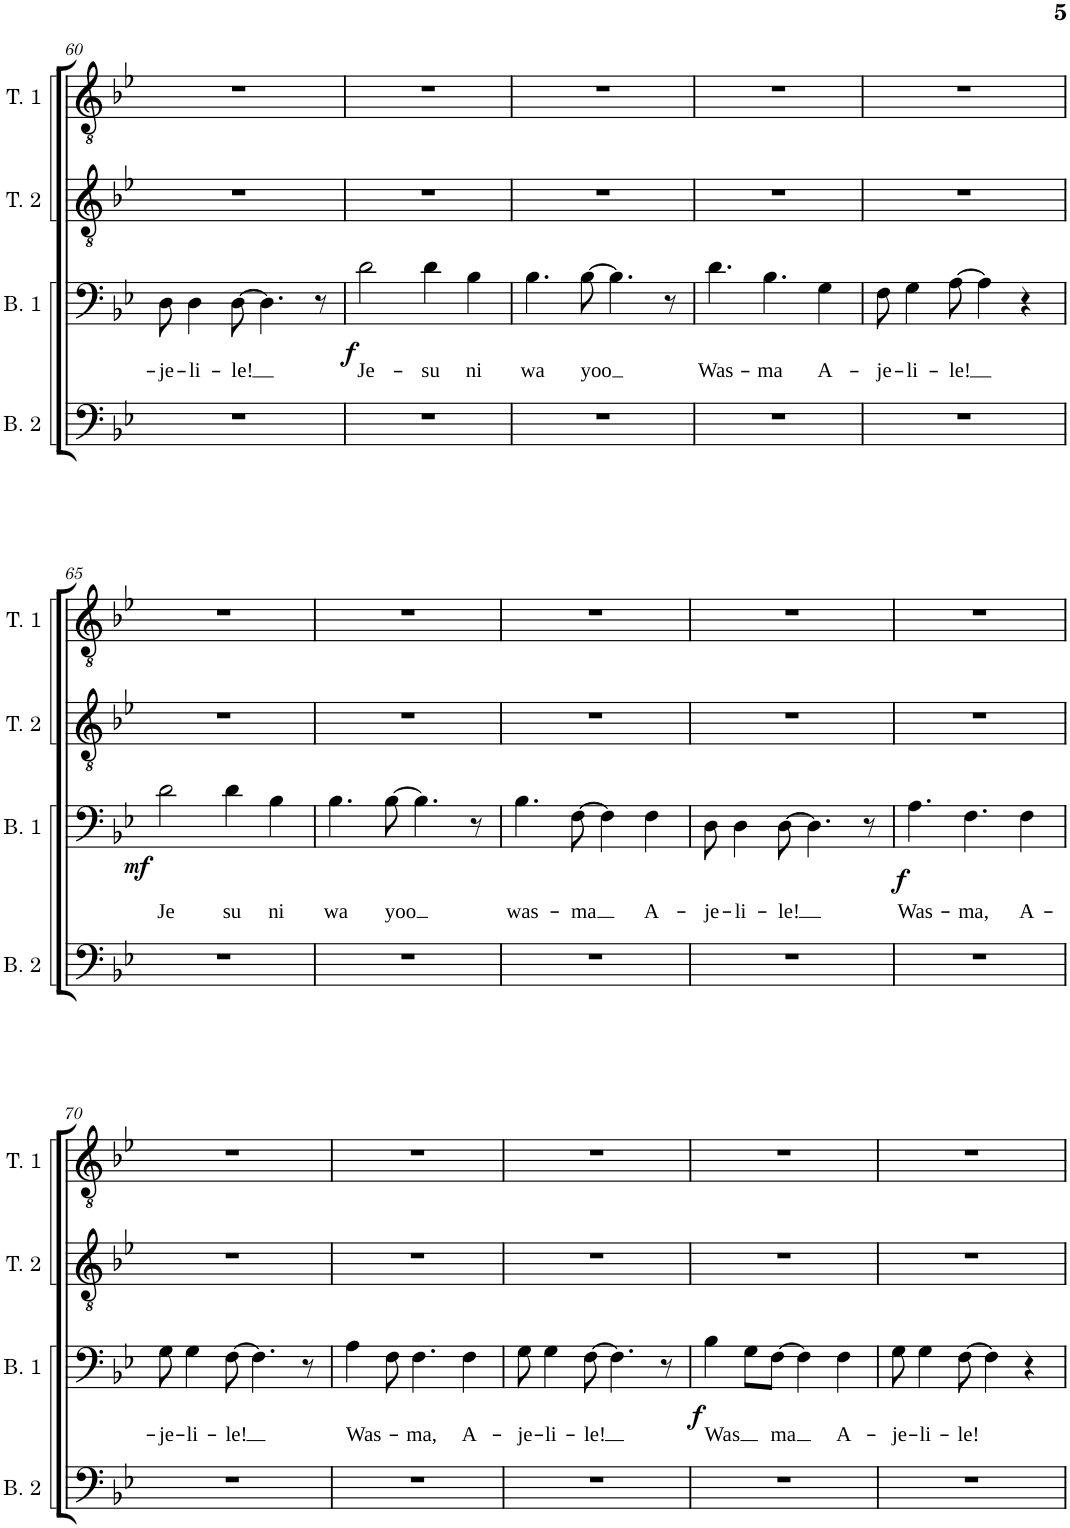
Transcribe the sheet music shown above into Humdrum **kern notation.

**kern	**kern	**text	**dynam	**kern	**kern
*part4	*part3	*part3	*part3	*part2	*part1
*staff4	*staff3	*staff3	*staff3	*staff2	*staff1
*I"Bass 2	*I"Bass 1	*	*	*I"Tenor 2	*I"Tenor 1
*I'B. 2	*I'B. 1	*	*	*I'T. 2	*I'T. 1
!!LO:PB:g=z
*clefF4	*clefF4	*	*	*clefGv2	*clefGv2
*k[b-e-]	*k[b-e-]	*	*	*k[b-e-]	*k[b-e-]
*M4/4	*M4/4	*	*	*M4/4	*M4/4
=60	=60	=60	=60	=60	=60
!	!	!LO:LY:b	!	!	!
1r	8D\	-je-	.	1r	1r
!	!	!LO:LY:b	!	!	!
.	4D\	-li-	.	.	.
!	!	!LO:LY:b	!	!	!
.	[8D\	-le!	.	.	.
.	4.D\]	.	.	.	.
.	8r	.	.	.	.
=61	=61	=61	=61	=61	=61
!	!	!LO:LY:b	!LO:DY:b	!	!
1r	2d\	Je-	f	1r	1r
!	!	!LO:LY:b	!	!	!
.	4d\	-su	.	.	.
!	!	!LO:LY:b	!	!	!
.	4B-\	ni	.	.	.
=62	=62	=62	=62	=62	=62
!	!	!LO:LY:b	!	!	!
1r	4.B-\	wa	.	1r	1r
!	!	!LO:LY:b	!	!	!
.	[8B-\	yoo	.	.	.
.	4.B-\]	.	.	.	.
.	8r	.	.	.	.
=63	=63	=63	=63	=63	=63
!	!	!LO:LY:b	!	!	!
1r	4.d\	Was-	.	1r	1r
!	!	!LO:LY:b	!	!	!
.	4.B-\	-ma	.	.	.
!	!	!LO:LY:b	!	!	!
.	4G\	A-	.	.	.
=64	=64	=64	=64	=64	=64
!	!	!LO:LY:b	!	!	!
1r	8F\	-je-	.	1r	1r
!	!	!LO:LY:b	!	!	!
.	4G\	-li-	.	.	.
!	!	!LO:LY:b	!	!	!
.	[8A\	-le!	.	.	.
.	4A\]	.	.	.	.
.	4r	.	.	.	.
!!LO:LB:g=z
=65	=65	=65	=65	=65	=65
!	!	!LO:LY:b	!LO:DY:b	!	!
1r	2d\	Je	mf	1r	1r
!	!	!LO:LY:b	!	!	!
.	4d\	-su	.	.	.
!	!	!LO:LY:b	!	!	!
.	4B-\	ni	.	.	.
=66	=66	=66	=66	=66	=66
!	!	!LO:LY:b	!	!	!
1r	4.B-\	wa	.	1r	1r
!	!	!LO:LY:b	!	!	!
.	[8B-\	yoo	.	.	.
.	4.B-\]	.	.	.	.
.	8r	.	.	.	.
=67	=67	=67	=67	=67	=67
!	!	!LO:LY:b	!	!	!
1r	4.B-\	was-	.	1r	1r
!	!	!LO:LY:b	!	!	!
.	[8F\	-ma	.	.	.
.	4F\]	.	.	.	.
!	!	!LO:LY:b	!	!	!
.	4F\	A-	.	.	.
=68	=68	=68	=68	=68	=68
!	!	!LO:LY:b	!	!	!
1r	8D\	-je-	.	1r	1r
!	!	!LO:LY:b	!	!	!
.	4D\	-li-	.	.	.
!	!	!LO:LY:b	!	!	!
.	[8D\	-le!	.	.	.
.	4.D\]	.	.	.	.
.	8r	.	.	.	.
=69	=69	=69	=69	=69	=69
!	!	!LO:LY:b	!LO:DY:b	!	!
1r	4.A\	Was-	f	1r	1r
!	!	!LO:LY:b	!	!	!
.	4.F\	-ma,	.	.	.
!	!	!LO:LY:b	!	!	!
.	4F\	A-	.	.	.
!!LO:LB:g=z
=70	=70	=70	=70	=70	=70
!	!	!LO:LY:b	!	!	!
1r	8G\	-je-	.	1r	1r
!	!	!LO:LY:b	!	!	!
.	4G\	-li-	.	.	.
!	!	!LO:LY:b	!	!	!
.	[8F\	-le!	.	.	.
.	4.F\]	.	.	.	.
.	8r	.	.	.	.
=71	=71	=71	=71	=71	=71
!	!	!LO:LY:b	!	!	!
1r	4A\	Was-	.	1r	1r
.	8F\	.	.	.	.
!	!	!LO:LY:b	!	!	!
.	4.F\	-ma,	.	.	.
!	!	!LO:LY:b	!	!	!
.	4F\	A-	.	.	.
=72	=72	=72	=72	=72	=72
!	!	!LO:LY:b	!	!	!
1r	8G\	-je-	.	1r	1r
!	!	!LO:LY:b	!	!	!
.	4G\	-li-	.	.	.
!	!	!LO:LY:b	!	!	!
.	[8F\	-le!	.	.	.
.	4.F\]	.	.	.	.
.	8r	.	.	.	.
=73	=73	=73	=73	=73	=73
!	!	!LO:LY:b	!LO:DY:b	!	!
1r	4B-\	Was	f	1r	1r
.	8G\L	.	.	.	.
!	!	!LO:LY:b	!	!	!
.	[8F\J	ma	.	.	.
.	4F\]	.	.	.	.
!	!	!LO:LY:b	!	!	!
.	4F\	A-	.	.	.
=74	=74	=74	=74	=74	=74
!	!	!LO:LY:b	!	!	!
1r	8G\	-je-	.	1r	1r
!	!	!LO:LY:b	!	!	!
.	4G\	-li-	.	.	.
!	!	!LO:LY:b	!	!	!
.	[8F\	-le!	.	.	.
.	4F\]	.	.	.	.
.	4r	.	.	.	.
=	=	=	=	=	=
*-	*-	*-	*-	*-	*-
